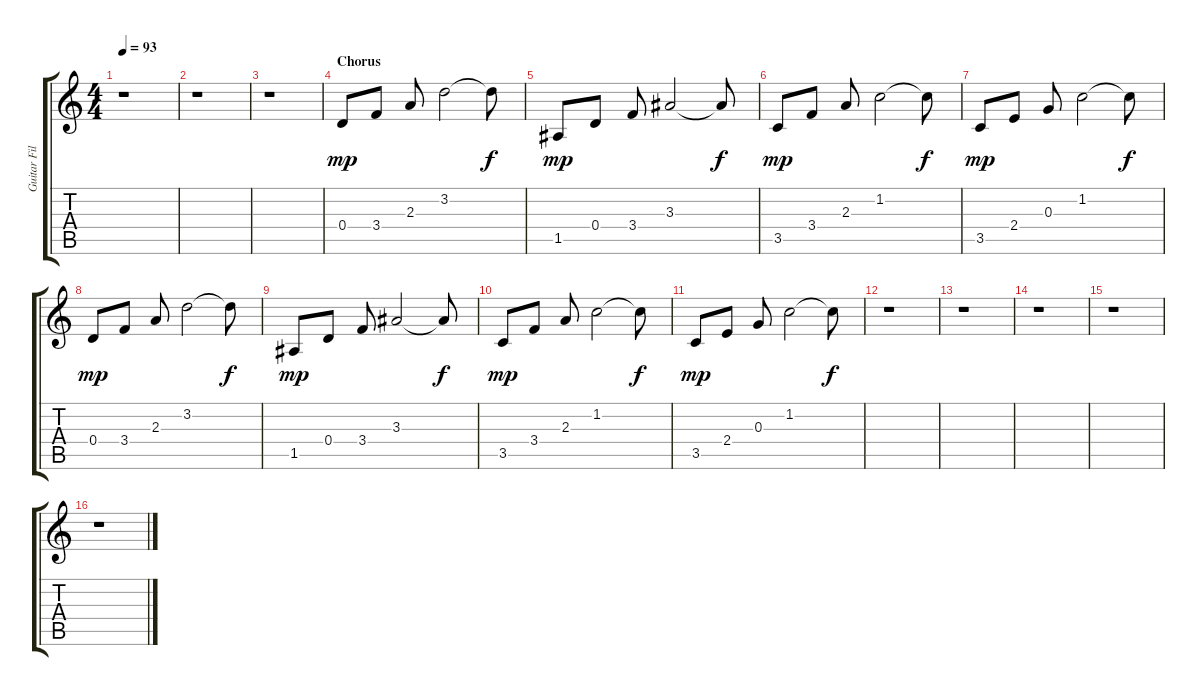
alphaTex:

\track ("Guitar Fills" "Guitar Fil") {instrument electricguitarjazz}
\staff {score tabs}
\tuning (E4 B3 G3 D3 A2 E2) {hide}
\ts (4 4)
\tempo 93
\clef g2
\ks c
r.1{dy f} |
r.1 |
r.1 |
\section ("" "Chorus")
0.4.8{dy mp} 3.4.8 2.3.8 3.2.2 3.2{t}.8{dy f} |
1.5.8{dy mp} 0.4.8 3.4.8 3.3.2 3.3{t}.8{dy f} |
3.5.8{dy mp} 3.4.8 2.3.8 1.2.2 1.2{t}.8{dy f} |
3.5.8{dy mp} 2.4.8 0.3.8 1.2.2 1.2{t}.8{dy f} |
0.4.8{dy mp} 3.4.8 2.3.8 3.2.2 3.2{t}.8{dy f} |
1.5.8{dy mp} 0.4.8 3.4.8 3.3.2 3.3{t}.8{dy f} |
3.5.8{dy mp} 3.4.8 2.3.8 1.2.2 1.2{t}.8{dy f} |
3.5.8{dy mp} 2.4.8 0.3.8 1.2.2 1.2{t}.8{dy f} |
r.1 |
r.1 |
r.1 |
r.1 |
r.1
